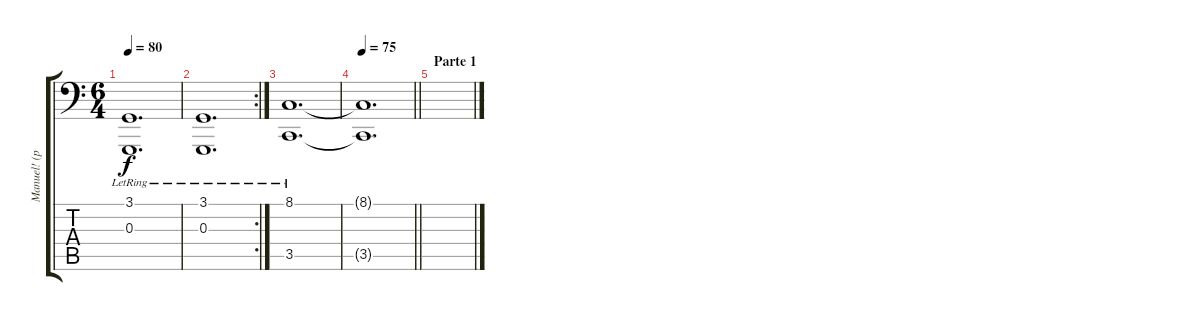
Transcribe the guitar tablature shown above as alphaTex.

\track ("Manuel! (pero lo haces en guitarra no má" "Manuel! (p") {instrument acousticgrandpiano}
\staff {score tabs}
\tuning (E2 B1 G1 D2 A1 E1) {hide}
\ts (6 4)
\tempo 80
\clef f4
\ks c
(3.1{lr} 0.3{lr}).1{d dy f} |
\rc 2
(3.1{lr} 0.3{lr}).1{d} |
(8.1{lr} 3.5{lr}).1{d} |
\tempo 75
\barLineRight lightlight
(8.1{t} 3.5{t}).1{d} |
\section ("" "Parte 1")
